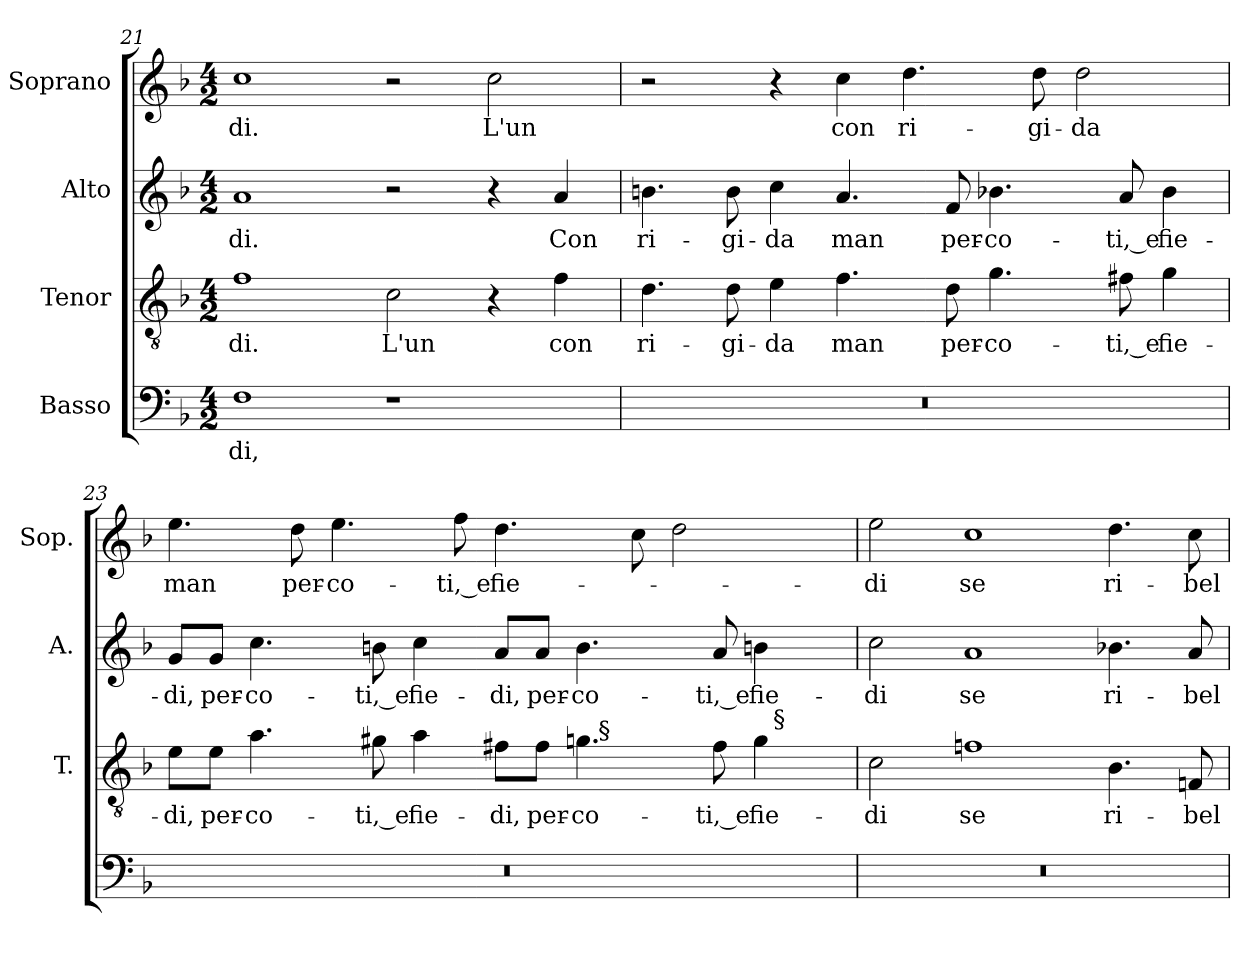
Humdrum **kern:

**kern	**text	**kern	**text	**kern	**text	**kern	**text
*part4	*part4	*part3	*part3	*part2	*part2	*part1	*part1
*staff4	*staff4	*staff3	*staff3	*staff2	*staff2	*staff1	*staff1
*I"Basso	*	*I"Tenor	*	*I"Alto	*	*I"Soprano	*
*	*	*I'T.	*	*I'A.	*	*I'Sop.	*
*clefF4	*	*clefGv2	*	*clefG2	*	*clefG2	*
*	*	*ITrd7c12	*	*	*	*	*
*k[b-]	*	*k[b-]	*	*k[b-]	*	*k[b-]	*
*F:	*	*F:	*	*F:	*	*F:	*
*M4/2	*	*M4/2	*	*M4/2	*	*M4/2	*
=21	=21	=21	=21	=21	=21	=21	=21
!	!LO:LY:b:color=#000000	!	!	!	!	!	!
!	!	!	!LO:LY:b:color=#000000	!	!	!	!
!	!	!	!	!	!LO:LY:b:color=#000000	!	!
!	!	!	!	!	!	!	!LO:LY:b:color=#000000
1Fi	-di,	1Fi	-di.	1ai	-di.	1cci	-di.
!	!	!	!LO:LY:b:color=#000000	!	!	!	!
1r	.	2Ci\	L'un	2r	.	2r	.
!	!	!	!	!	!	!	!LO:LY:b:color=#000000
.	.	4r	.	4r	.	2cci\	L'un
!	!	!	!LO:LY:b:color=#000000	!	!	!	!
!	!	!	!	!	!LO:LY:b:color=#000000	!	!
.	.	4Fi\	con	4ai/	Con	.	.
=22	=22	=22	=22	=22	=22	=22	=22
!LO:N:vis=1	!	!	!	!	!	!	!
!	!	!	!LO:LY:b:color=#000000	!	!	!	!
!	!	!	!	!	!LO:LY:b:color=#000000	!	!
0r	.	4.Di\	ri-	4.bni\	ri-	2r	.
!	!	!	!LO:LY:b:color=#000000	!	!	!	!
!	!	!	!	!	!LO:LY:b:color=#000000	!	!
.	.	8Di\	-gi-	8bi\	-gi-	.	.
!	!	!	!LO:LY:b:color=#000000	!	!	!	!
!	!	!	!	!	!LO:LY:b:color=#000000	!	!
.	.	4Ei\	-da	4cci\	-da	4r	.
!	!	!	!LO:LY:b:color=#000000	!	!	!	!
!	!	!	!	!	!LO:LY:b:color=#000000	!	!
!	!	!	!	!	!	!	!LO:LY:b:color=#000000
.	.	4.Fi\	man	4.ai/	man	4cci\	con
!	!	!	!	!	!	!	!LO:LY:b:color=#000000
.	.	.	.	.	.	4.ddi\	ri-
!	!	!	!LO:LY:b:color=#000000	!	!	!	!
!	!	!	!	!	!LO:LY:b:color=#000000	!	!
.	.	8Di\	per-	8fi/	per-	.	.
!	!	!	!LO:LY:b:color=#000000	!	!	!	!
!	!	!	!	!	!LO:LY:b:color=#000000	!	!
.	.	4.Gi\	-co-	4.b-Xi\	-co-	.	.
!	!	!	!	!	!	!	!LO:LY:b:color=#000000
.	.	.	.	.	.	8ddi\	-gi-
!	!	!	!	!	!	!	!LO:LY:b:color=#000000
.	.	.	.	.	.	2ddi\	-da
!	!	!	!LO:LY:b:color=#000000	!	!	!	!
!	!	!	!	!	!LO:LY:b:color=#000000	!	!
.	.	8F#Xi\	-ti,_e	8ai/	-ti,_e	.	.
!	!	!	!LO:LY:b:color=#000000	!	!	!	!
!	!	!	!	!	!LO:LY:b:color=#000000	!	!
.	.	4Gi\	fie-	4b-i\	fie-	.	.
!!LO:PB:g=z
=23	=23	=23	=23	=23	=23	=23	=23
!LO:N:vis=1	!	!	!	!	!	!	!
!	!	!	!LO:LY:b:color=#000000	!	!	!	!
!	!	!	!	!	!LO:LY:b:color=#000000	!	!
!	!	!	!	!	!	!	!LO:LY:b:color=#000000
*	*	*^	*	*	*	*	*
0r	.	8Ei\L	1ryy	-di,	8gi/L	-di,	4.eei\	man
!	!	!	!	!LO:LY:b:color=#000000	!	!	!	!
!	!	!	!	!	!	!LO:LY:b:color=#000000	!	!
.	.	8Ei\J	.	per-	8gi/J	per-	.	.
!	!	!	!	!LO:LY:b:color=#000000	!	!	!	!
!	!	!	!	!	!	!LO:LY:b:color=#000000	!	!
.	.	4.Ai\	.	-co-	4.cci\	-co-	.	.
!	!	!	!	!	!	!	!	!LO:LY:b:color=#000000
.	.	.	.	.	.	.	8ddi\	per-
!	!	!	!	!	!	!	!	!LO:LY:b:color=#000000
.	.	.	.	.	.	.	4.eei\	-co-
!	!	!	!	!LO:LY:b:color=#000000	!	!	!	!
!	!	!	!	!	!	!LO:LY:b:color=#000000	!	!
.	.	8G#Xi\	.	-ti,_e	8bni\	-ti,_e	.	.
!	!	!	!	!LO:LY:b:color=#000000	!	!	!	!
!	!	!	!	!	!	!LO:LY:b:color=#000000	!	!
.	.	4Ai\	.	fie-	4cci\	fie-	.	.
!	!	!	!	!	!	!	!	!LO:LY:b:color=#000000
.	.	.	.	.	.	.	8ffi\	-ti,_e
!	!	!	!	!LO:LY:b:color=#000000	!	!	!	!
!	!	!	!	!	!	!LO:LY:b:color=#000000	!	!
!	!	!	!	!	!	!	!	!LO:LY:b:color=#000000
.	.	8F#Xi\L	4ryy	-di,	8ai/L	-di,	4.ddi\	fie-
!	!	!	!	!LO:LY:b:color=#000000	!	!	!	!
!	!	!	!	!	!	!LO:LY:b:color=#000000	!	!
.	.	8F#i\J	.	per-	8ai/J	per-	.	.
!	!	!	!	!LO:LY:b:color=#000000	!	!	!	!
!	!	!	!	!	!	!LO:LY:b:color=#000000	!	!
.	.	4.Gi\	32ryy	-co-	4.bi\	-co-	.	.
.	.	.	256ryy	.	.	.	.	.
!	!	!	!LO:TX:a:t=§	!	!	!	!	!
.	.	.	2ryy	.	.	.	.	.
.	.	.	.	.	.	.	8cci\	.
.	.	.	.	.	.	.	2ddi\	.
!	!	!	!	!LO:LY:b:color=#000000	!	!	!	!
!	!	!	!	!	!	!LO:LY:b:color=#000000	!	!
.	.	8F#i\	.	-ti,_e	8ai/	-ti,_e	.	.
!	!	!	!	!LO:LY:b:color=#000000	!	!	!	!
!	!	!	!	!	!	!LO:LY:b:color=#000000	!	!
.	.	4Gi\	.	fie-	4bni\	fie-	.	.
!	!	!	!LO:TX:a:t=§	!	!	!	!	!
.	.	.	8ryy	.	.	.	.	.
.	.	.	16ryy	.	.	.	.	.
.	.	.	64..ryy	.	.	.	.	.
=24	=24	=24	=24	=24	=24	=24	=24	=24
!LO:N:vis=1	!	!	!	!	!	!	!	!
*	*	*v	*v	*	*	*	*	*
*	*	*^	*	*	*	*	*
!	!	!	!	!LO:LY:b:color=#000000	!	!	!	!
*	*	*v	*v	*	*	*	*	*
*	*	*^	*	*	*	*	*
!	!	!	!	!	!	!LO:LY:b:color=#000000	!	!
*	*	*v	*v	*	*	*	*	*
*	*	*^	*	*	*	*	*
!	!	!	!	!	!	!	!	!LO:LY:b:color=#000000
*	*	*v	*v	*	*	*	*	*
0r	.	2Ci\	-di	2cci\	-di	2eei\	-di
!	!	!	!LO:LY:b:color=#000000	!	!	!	!
!	!	!	!	!	!LO:LY:b:color=#000000	!	!
!	!	!	!	!	!	!	!LO:LY:b:color=#000000
.	.	1Fni	se	1ai	se	1cci	se
!	!	!	!LO:LY:b:color=#000000	!	!	!	!
!	!	!	!	!	!LO:LY:b:color=#000000	!	!
!	!	!	!	!	!	!	!LO:LY:b:color=#000000
.	.	4.BB-i\	ri-	4.b-Xi\	ri-	4.ddi\	ri-
!	!	!	!LO:LY:b:color=#000000	!	!	!	!
!	!	!	!	!	!LO:LY:b:color=#000000	!	!
!	!	!	!	!	!	!	!LO:LY:b:color=#000000
.	.	8FFni/	-bel-	8ai/	-bel-	8cci\	-bel-
=	=	=	=	=	=	=	=
*-	*-	*-	*-	*-	*-	*-	*-
